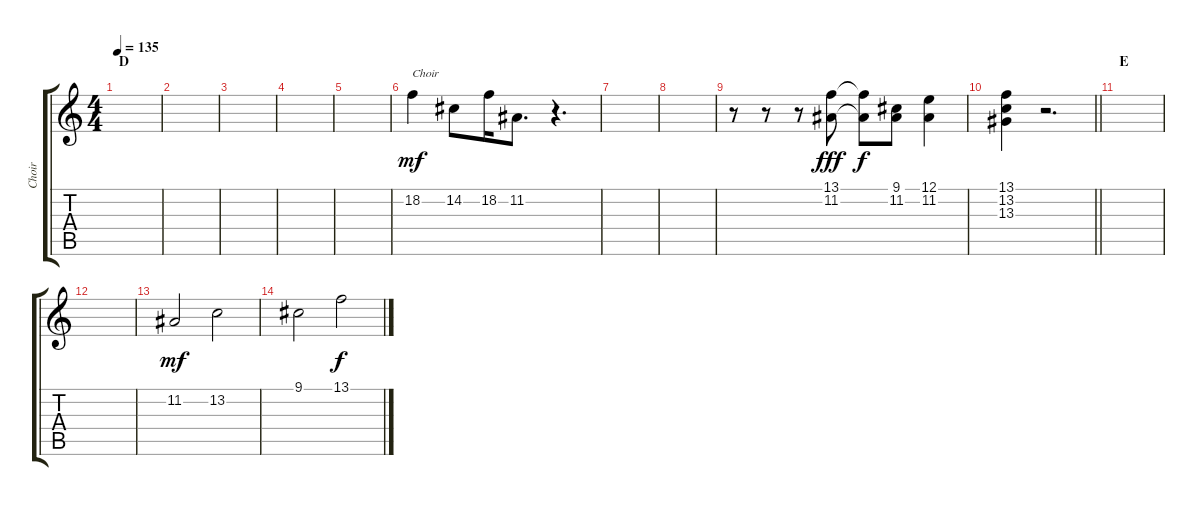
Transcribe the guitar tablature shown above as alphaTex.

\track ("Choir" "Choir") {instrument pad7halo}
\staff {score tabs}
\tuning (E4 B3 G3 D3 A2 E2) {hide}
\ts (4 4)
\section ("" "D")
\tempo 135
\clef g2
\ks c
|
|
|
|
|
18.2.4{txt "Choir" dy mf instrument pad4choir} 14.2.8 18.2.16 11.2.8{d} r.4{d} |
|
|
r.8 r.8 r.8 (13.1 11.2).8{dy fff} (13.1{t} 11.2{t}).8{dy f} (9.1 11.2).8 (12.1 11.2).4 |
\barLineRight lightlight
(13.1 13.2 13.3).4 r.2{d} |
\section ("" "E")
|
|
11.2.2{dy mf} 13.2.2 |
9.1.2 13.1.2{dy f}
